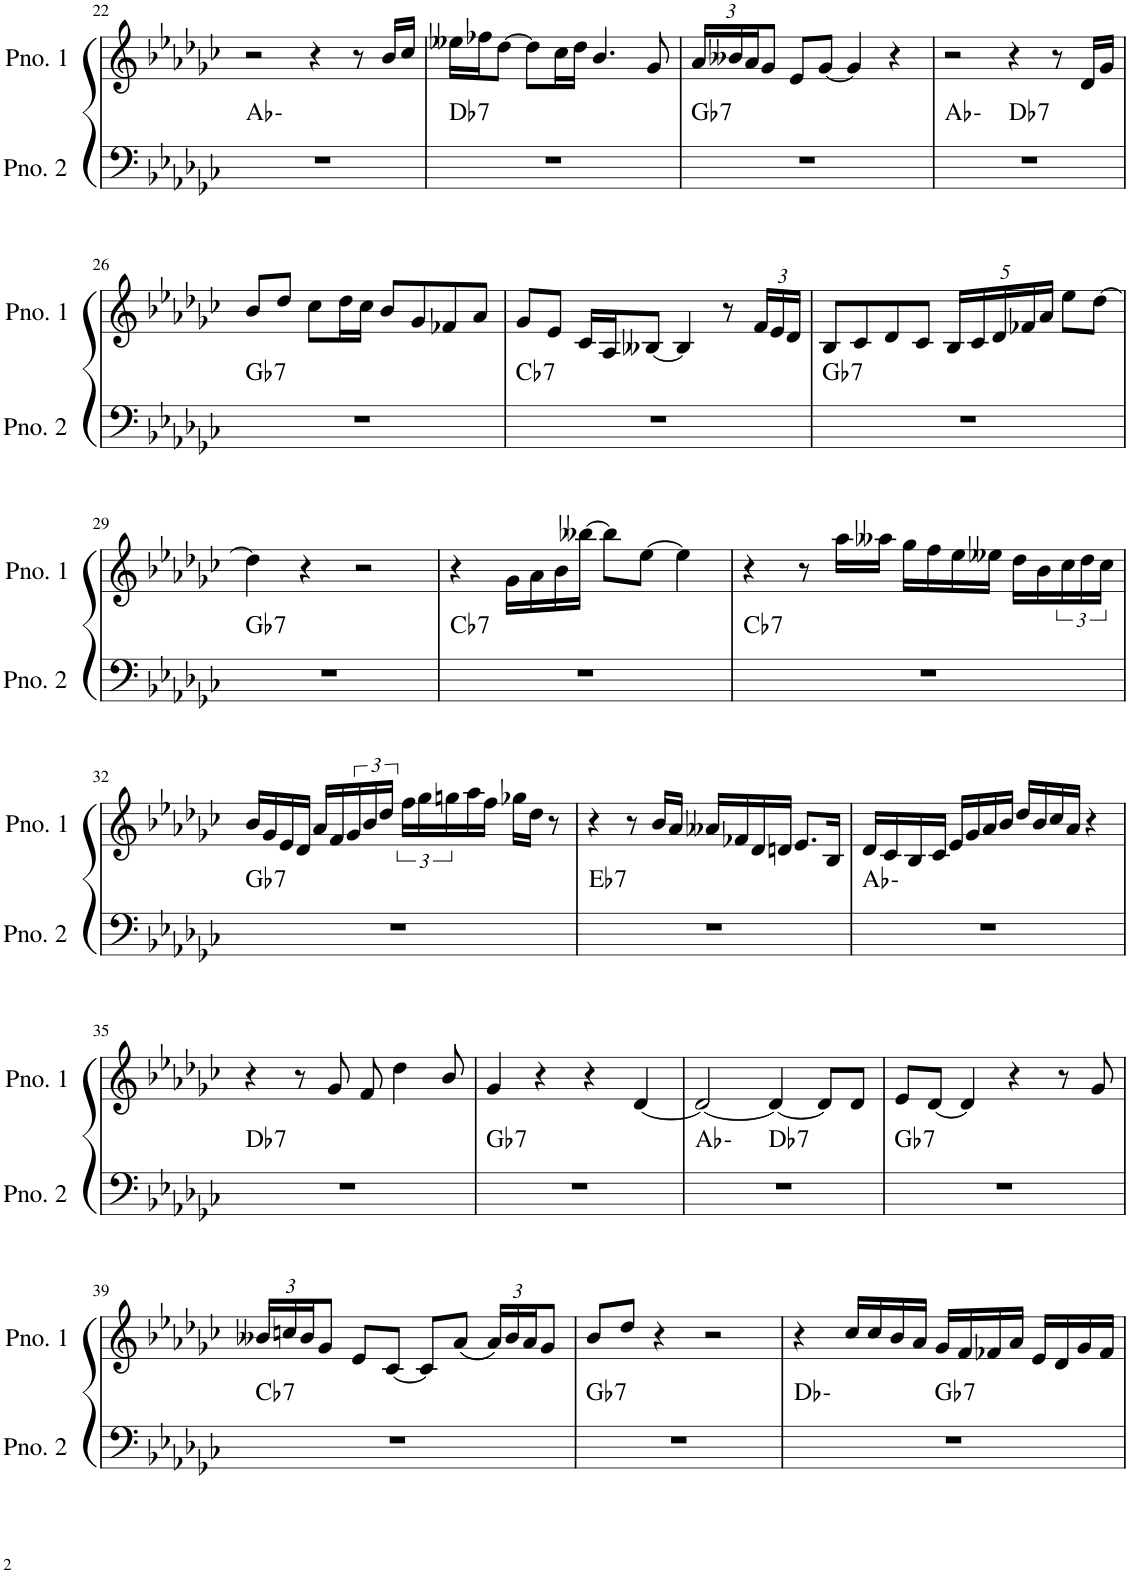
**kern	**harte	**kern
*part2	*part2	*part1
*staff2	*	*staff1
*I"ピアノ 2	*	*I"ピアノ 1
!!LO:PB:g=z
*clefF4	*	*clefG2
*k[b-e-a-d-g-c-]	*	*k[b-e-a-d-g-c-]
*M4/4	*	*M4/4
=22	=22	=22
1r	Ab:min	2r
.	.	4r
.	.	8r
.	.	16b-/LL
.	.	16cc-/JJ
=23	=23	=23
!	!LO:H:kt=7	!
1r	Db:7	16ee--X\LL
.	.	16ff-X\J
.	.	[8dd-\J
.	.	8dd-\L]
.	.	16cc-\L
.	.	16dd-\JJ
.	.	4.b-/
.	.	8g-/
=24	=24	=24
*	*	*Xbrackettup
!	!LO:H:kt=7	!
1r	Gb:7	24a-/LL
.	.	24b--X/
.	.	24a-/J
.	.	8g-/J
.	.	8e-/L
.	.	[8g-/J
.	.	4g-/]
.	.	4r
=25	=25	=25
*^	*	*
1r	2ryy	Ab:min	2r
!	!	!LO:H:kt=7	!
.	2ryy	Db:7	4r
.	.	.	8r
.	.	.	16d-/LL
.	.	.	16g-/JJ
!!LO:LB:g=z
=26	=26	=26	=26
!	!	!LO:H:kt=7	!
*v	*v	*	*
1r	Gb:7	8b-/L
.	.	8dd-/J
.	.	8cc-\L
.	.	16dd-\L
.	.	16cc-\JJ
.	.	8b-/L
.	.	8g-/
.	.	8f-X/
.	.	8a-/J
=27	=27	=27
!	!LO:H:kt=7	!
1r	Cb:7	8g-/L
.	.	8e-/J
.	.	16c-/LL
.	.	16A-/J
.	.	[8B--X/J
.	.	4B--/]
.	.	8r
.	.	24f/LL
.	.	24e-/
.	.	24d-/JJ
=28	=28	=28
!	!LO:H:kt=7	!
1r	Gb:7	8B-/L
.	.	8c-/
.	.	8d-/
.	.	8c-/J
.	.	20B-/LL
.	.	20c-/
.	.	20d-/
.	.	20f-X/
.	.	20a-/JJ
.	.	8ee-\L
.	.	[8dd-\J
!!LO:LB:g=z
=29	=29	=29
!	!LO:H:kt=7	!
1r	Gb:7	4dd-\]
.	.	4r
.	.	2r
=30	=30	=30
!	!LO:H:kt=7	!
1r	Cb:7	4r
.	.	16g-\LL
.	.	16a-\
.	.	16b-\
.	.	[16bb--X\JJ
.	.	8bb--\L]
.	.	[8ee-\J
.	.	4ee-\]
=31	=31	=31
!	!LO:H:kt=7	!
1r	Cb:7	4r
.	.	8r
.	.	16aa-\LL
.	.	16aa--X\JJ
.	.	16gg-\LL
.	.	16ff\
.	.	16ee-\
.	.	16ee--X\JJ
.	.	16dd-\LL
.	.	16b-\
*	*	*brackettup
.	.	24cc-\
.	.	24dd-\
.	.	24cc-\JJ
!!LO:LB:g=z
=32	=32	=32
!	!LO:H:kt=7	!
1r	Gb:7	16b-/LL
.	.	16g-/
.	.	16e-/
.	.	16d-/JJ
.	.	16a-/LL
.	.	16f/
.	.	24g-/
.	.	24b-/
.	.	24dd-/JJ
.	.	24ff\LL
.	.	24gg-\
.	.	24ggn\
.	.	16aa-\
.	.	16ff\JJ
.	.	16gg-X\LL
.	.	16dd-\JJ
.	.	8r
=33	=33	=33
!	!LO:H:kt=7	!
1r	Eb:7	4r
.	.	8r
.	.	16b-/LL
.	.	16a-/JJ
.	.	16a--X/LL
.	.	16f-X/
.	.	16d-/
.	.	16dn/JJ
.	.	8.e-/L
.	.	16B-/Jk
=34	=34	=34
1r	Ab:min	16d-/LL
.	.	16c-/
.	.	16B-/
.	.	16c-/JJ
.	.	16e-/LL
.	.	16g-/
.	.	16a-/
.	.	16b-/JJ
.	.	16dd-/LL
.	.	16b-/
.	.	16cc-/
.	.	16a-/JJ
.	.	4r
!!LO:LB:g=z
=35	=35	=35
!	!LO:H:kt=7	!
1r	Db:7	4r
.	.	8r
.	.	8g-/
.	.	8f/
.	.	4dd-\
.	.	8b-/
=36	=36	=36
!	!LO:H:kt=7	!
1r	Gb:7	4g-/
.	.	4r
.	.	4r
.	.	[4d-/
=37	=37	=37
*^	*	*
1r	2ryy	Ab:min	2d-/_
!	!	!LO:H:kt=7	!
.	2ryy	Db:7	4d-/_
.	.	.	8d-/L]
.	.	.	8d-/J
=38	=38	=38	=38
!	!	!LO:H:kt=7	!
*v	*v	*	*
1r	Gb:7	8e-/L
.	.	[8d-/J
.	.	4d-/]
.	.	4r
.	.	8r
.	.	8g-/
!!LO:LB:g=z
=39	=39	=39
*	*	*Xbrackettup
!	!LO:H:kt=7	!
1r	Cb:7	24b--X/LL
.	.	24ccn/
.	.	24b--/J
.	.	8g-/J
.	.	8e-/L
.	.	[8c-/J
.	.	8c-/L]
.	.	(8a-/J
.	.	24a-/LL)
.	.	24b--/
.	.	24a-/J
.	.	8g-/J
=40	=40	=40
!	!LO:H:kt=7	!
1r	Gb:7	8b-/L
.	.	8dd-/J
.	.	4r
.	.	2r
=41	=41	=41
*^	*	*
1r	2ryy	Db:min	4r
.	.	.	16cc-/LL
.	.	.	16cc-/
.	.	.	16b-/
.	.	.	16a-/JJ
!	!	!LO:H:kt=7	!
.	2ryy	Gb:7	16g-/LL
.	.	.	16f/
.	.	.	16f-X/
.	.	.	16a-/JJ
.	.	.	16e-/LL
.	.	.	16d-/
.	.	.	16g-/
.	.	.	16f-/JJ
*v	*v	*	*
=	=	=
*-	*-	*-
